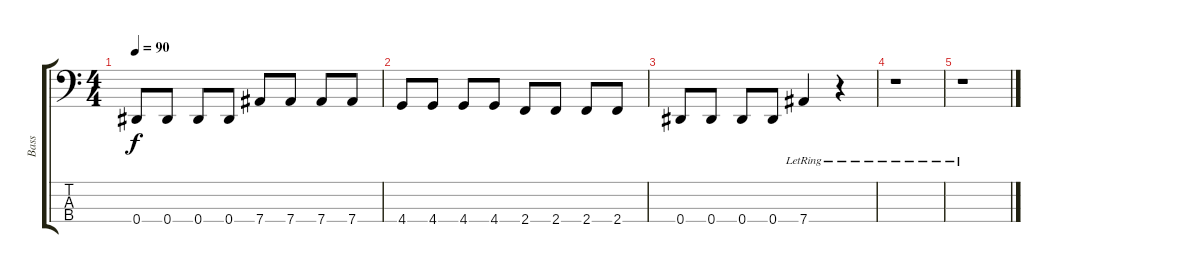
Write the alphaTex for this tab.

\track ("Bass" "Bass") {instrument electricbasspick}
\staff {score tabs}
\tuning (Gb2 Db2 Ab1 Eb1) {hide}
\ts (4 4)
\tempo 90
\clef f4
\ks c
0.4.8{dy f} 0.4.8 0.4.8 0.4.8 7.4.8 7.4.8 7.4.8 7.4.8 |
4.4.8 4.4.8 4.4.8 4.4.8 2.4.8 2.4.8 2.4.8 2.4.8 |
0.4.8 0.4.8 0.4.8 0.4.8 7.4{lr}.4 r.4 |
r.1 |
r.1
